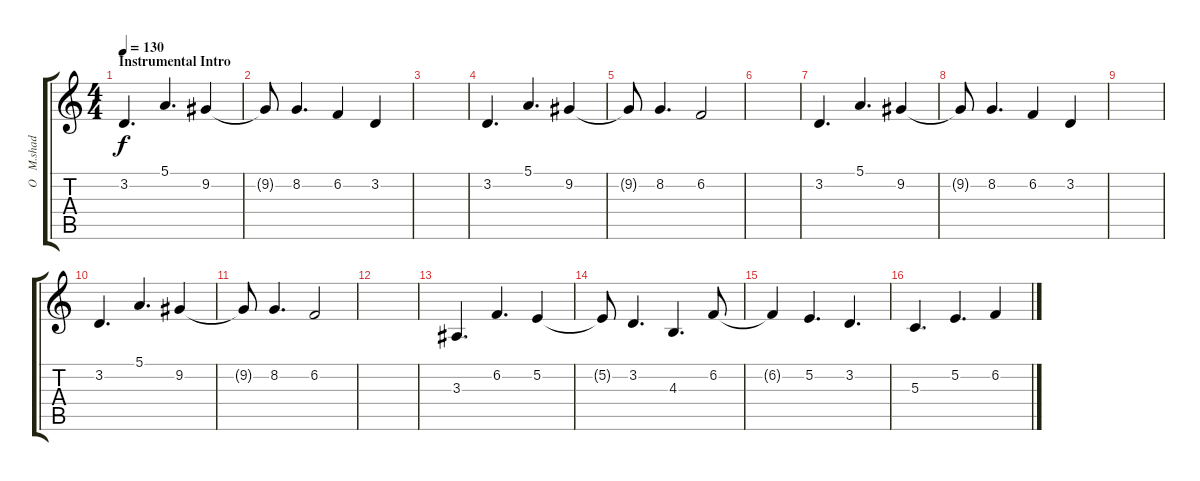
\track ("O   M.shadows" "O   M.shad") {instrument vibraphone}
\staff {score tabs}
\tuning (E4 B3 G3 D3 A2 D2) {hide}
\ts (4 4)
\section ("" "Instrumental Intro")
\tempo 130
\clef g2
\ks c
3.2.4{d dy f instrument vibraphone} 5.1.4{d} 9.2.4 |
9.2{t}.8 8.2.4{d} 6.2.4 3.2.4 |
|
3.2.4{d} 5.1.4{d} 9.2.4 |
9.2{t}.8 8.2.4{d} 6.2.2 |
|
3.2.4{d} 5.1.4{d} 9.2.4 |
9.2{t}.8 8.2.4{d} 6.2.4 3.2.4 |
|
3.2.4{d} 5.1.4{d} 9.2.4 |
9.2{t}.8 8.2.4{d} 6.2.2 |
|
3.3.4{d} 6.2.4{d} 5.2.4 |
5.2{t}.8 3.2.4{d} 4.3.4{d} 6.2.8 |
6.2{t}.4 5.2.4{d} 3.2.4{d} |
5.3.4{d} 5.2.4{d} 6.2.4
